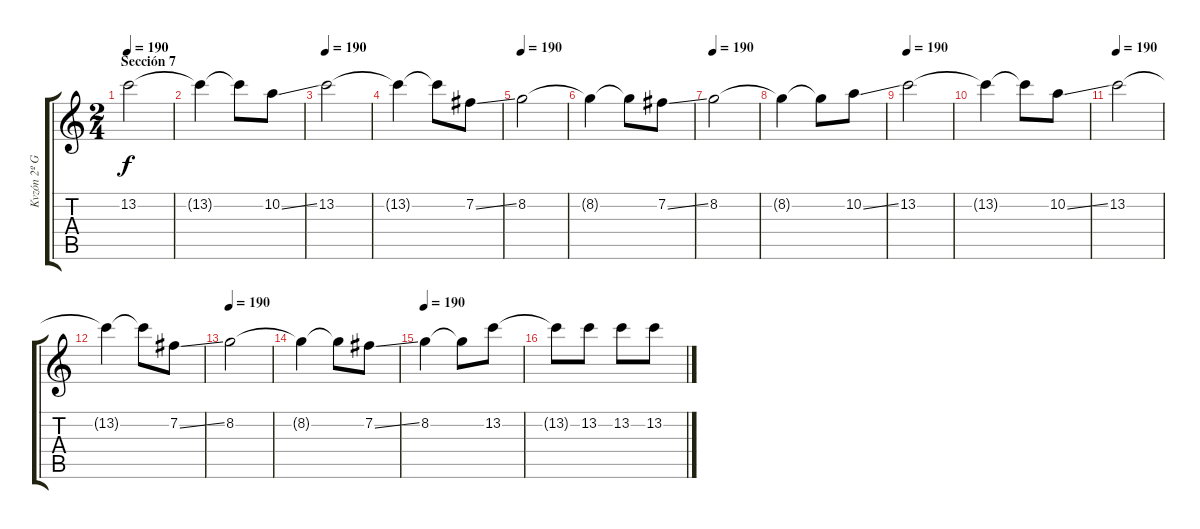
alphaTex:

\track ("Kvzón 2º Guitarra" "Kvzón 2º G") {instrument distortionguitar}
\staff {score tabs}
\tuning (E4 B3 G3 D3 A2 E2) {hide}
\ts (2 4)
\section ("" "Sección 7")
\tempo 190
\clef g2
\ks c
13.2.2{dy f} |
13.2{t}.4 13.2{t}.8 10.2{ss}.8 |
\tempo 190
13.2.2 |
13.2{t}.4 13.2{t}.8 7.2{ss}.8 |
\tempo 190
8.2.2 |
8.2{t}.4 8.2{t}.8 7.2{ss}.8 |
\tempo 190
8.2.2 |
8.2{t}.4 8.2{t}.8 10.2{ss}.8 |
\tempo 190
13.2.2 |
13.2{t}.4 13.2{t}.8 10.2{ss}.8 |
\tempo 190
13.2.2 |
13.2{t}.4 13.2{t}.8 7.2{ss}.8 |
\tempo 190
8.2.2 |
8.2{t}.4 8.2{t}.8 7.2{ss}.8 |
\tempo 190
8.2.4 8.2{t}.8 13.2.8 |
13.2{t}.8 13.2.8 13.2.8 13.2.8
